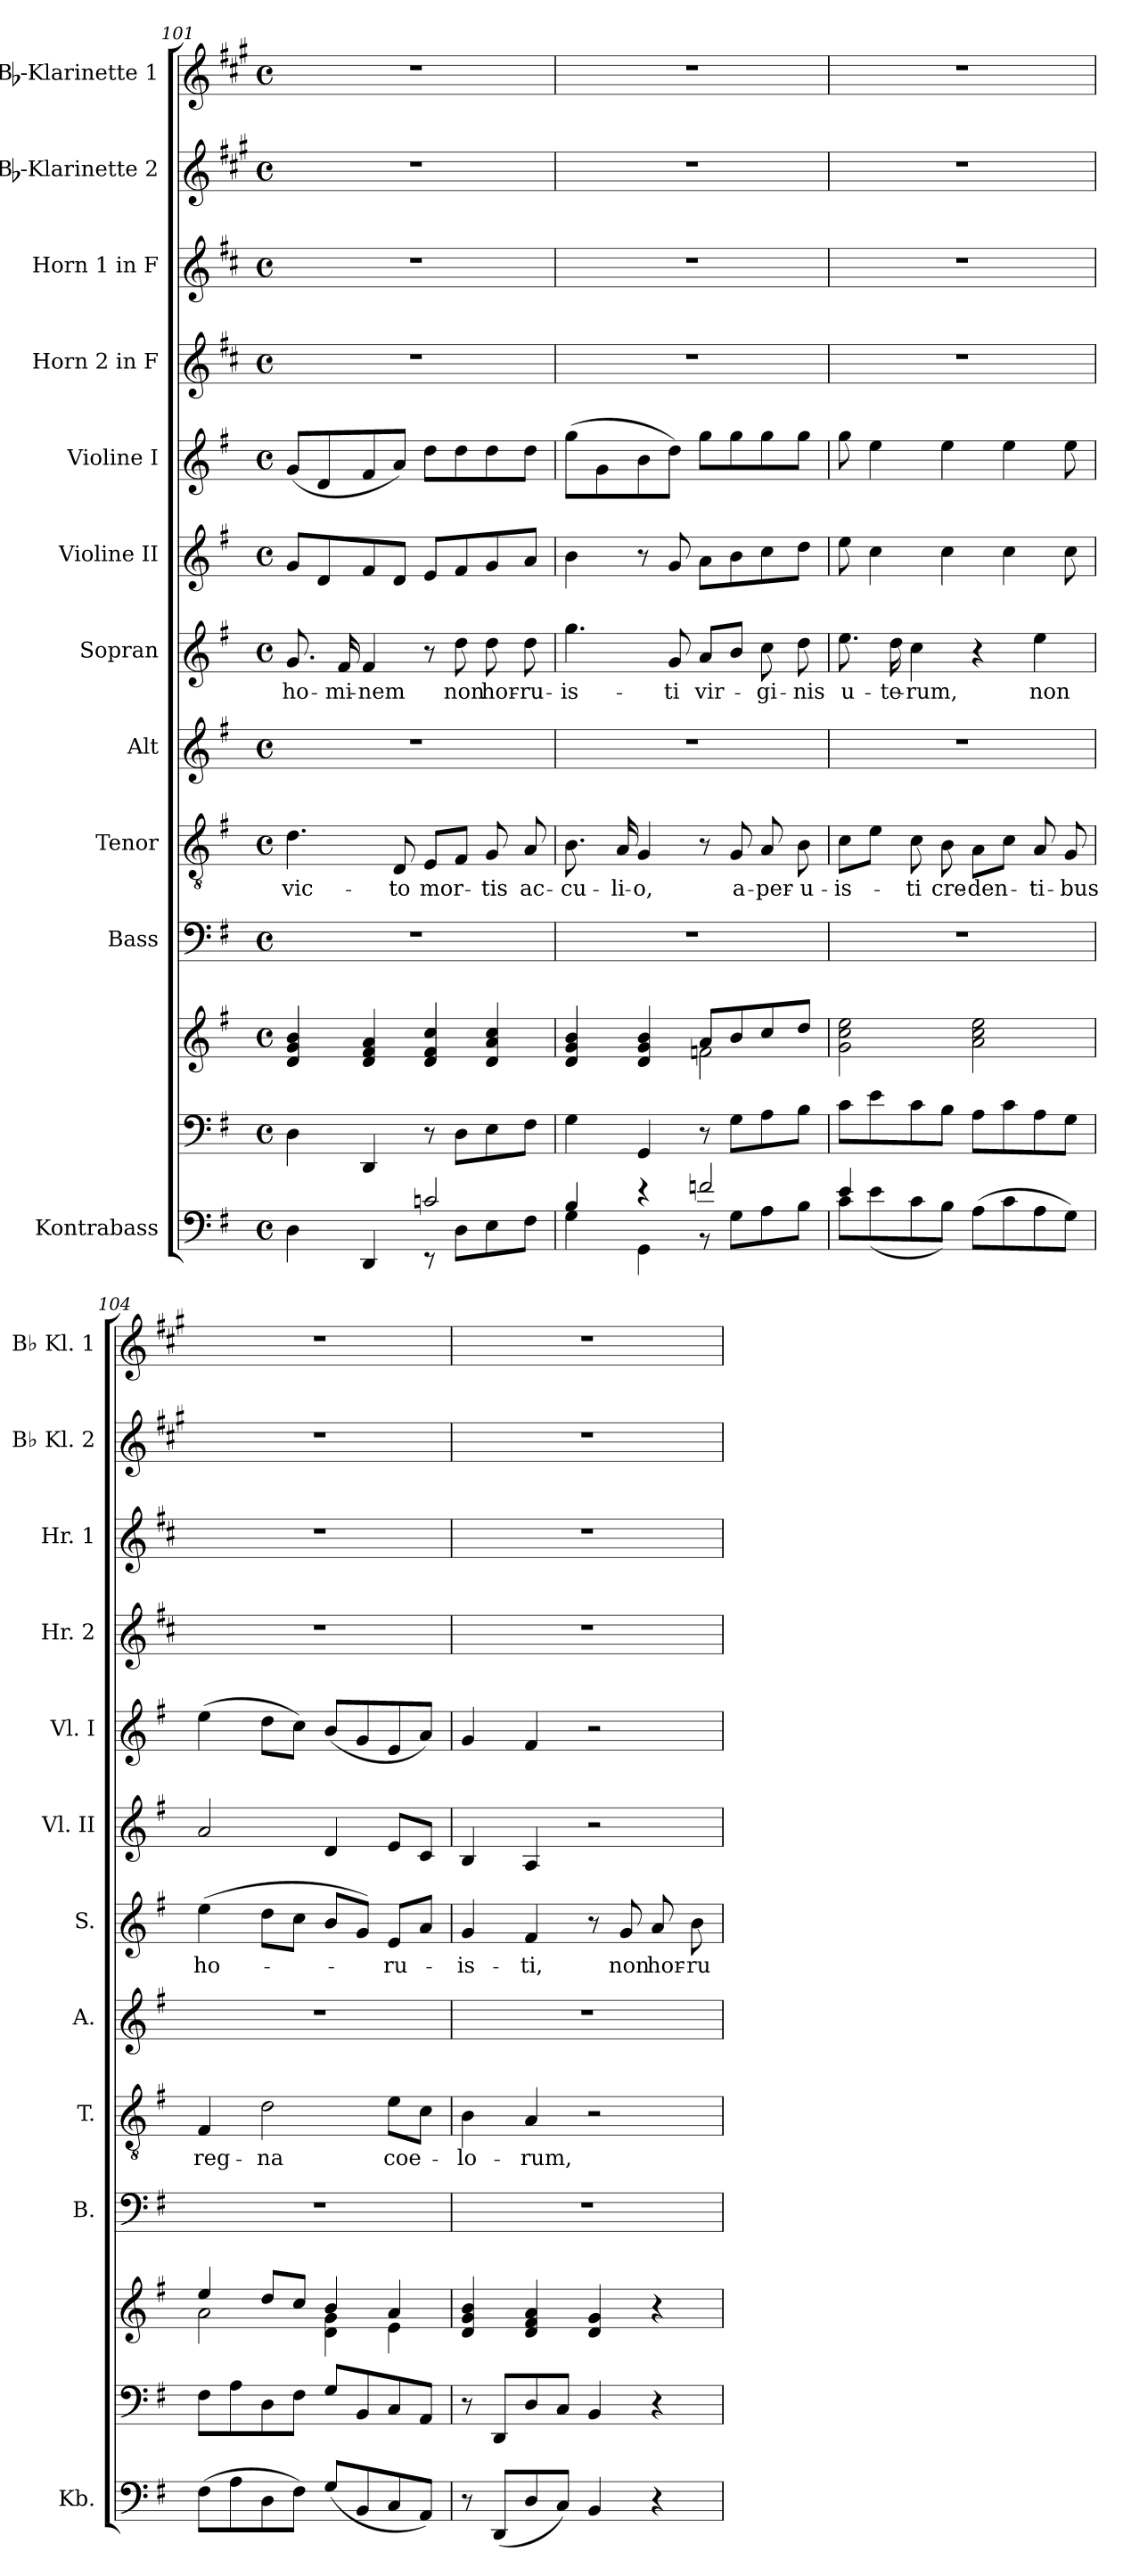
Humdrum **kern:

**kern	**kern	**kern	**kern	**kern	**text	**kern	**kern	**text	**kern	**kern	**kern	**kern	**kern	**kern
*part12	*part11	*part11	*part10	*part9	*part9	*part8	*part7	*part7	*part6	*part5	*part4	*part3	*part2	*part1
*staff13	*staff12	*staff11	*staff10	*staff9	*staff9	*staff8	*staff7	*staff7	*staff6	*staff5	*staff4	*staff3	*staff2	*staff1
*I"Kontrabass	*	*	*I"Bass	*I"Tenor	*	*I"Alt	*I"Sopran	*	*I"Violine II	*I"Violine I	*I"Horn 2 in F	*I"Horn 1 in F	*I"Bb-Klarinette 2	*I"Bb-Klarinette 1
*I'Kb.	*	*	*I'B.	*I'T.	*	*I'A.	*I'S.	*	*I'Vl. II	*I'Vl. I	*I'Hr. 2	*I'Hr. 1	*I'Bb Kl. 2	*I'Bb Kl. 1
!!LO:PB:g=z
*clefF4	*clefF4	*clefG2	*clefF4	*clefGv2	*	*clefG2	*clefG2	*	*clefG2	*clefG2	*clefG2	*clefG2	*clefG2	*clefG2
*ITrd7c12	*	*	*	*	*	*	*	*	*	*	*ITrd4c7	*ITrd4c7	*ITrd1c2	*ITrd1c2
*k[f#]	*k[f#]	*k[f#]	*k[f#]	*k[f#]	*	*k[f#]	*k[f#]	*	*k[f#]	*k[f#]	*k[f#]	*k[f#]	*k[f#]	*k[f#]
*G:	*G:	*G:	*G:	*G:	*	*G:	*G:	*	*G:	*G:	*G:	*G:	*G:	*G:
*M4/4	*M4/4	*M4/4	*M4/4	*M4/4	*	*M4/4	*M4/4	*	*M4/4	*M4/4	*M4/4	*M4/4	*M4/4	*M4/4
*met(c)	*met(c)	*met(c)	*met(c)	*met(c)	*	*met(c)	*met(c)	*	*met(c)	*met(c)	*met(c)	*met(c)	*met(c)	*met(c)
=101	=101	=101	=101	=101	=101	=101	=101	=101	=101	=101	=101	=101	=101	=101
*^	*	*	*	*	*	*	*	*	*	*	*	*	*	*
!	!	!	!	!	!	!LO:LY:b	!	!	!LO:LY:b	!	!	!	!	!	!
2ryy	4DD\	4D\	4d/ 4g/ 4b/	1r	4.d\	-vic-	1r	8.g/	ho-	8g/L	(<8g/L	1r	1r	1r	1r
.	.	.	.	.	.	.	.	.	.	8d/	8d/	.	.	.	.
!	!	!	!	!	!	!	!	!	!LO:LY:b	!	!	!	!	!	!
.	.	.	.	.	.	.	.	16f#/	-mi-	.	.	.	.	.	.
!	!	!	!	!	!	!	!	!	!LO:LY:b	!	!	!	!	!	!
.	4DDD/	4DD/	4d/ 4f#/ 4a/	.	.	.	.	4f#/	-nem	8f#/	8f#/	.	.	.	.
!	!	!	!	!	!	!LO:LY:b	!	!	!	!	!	!	!	!	!
.	.	.	.	.	8D/	-to	.	.	.	8d/J	8a/J)	.	.	.	.
!	!	!	!	!	!	!LO:LY:b	!	!	!	!	!	!	!	!	!
2Cn/	8r	8r	4d/ 4f#/ 4cc/	.	8E/L	mor-	.	8r	.	8e/L	8dd\L	.	.	.	.
!	!	!	!	!	!	!	!	!	!LO:LY:b	!	!	!	!	!	!
.	8DD\L	8D\L	.	.	8F#/J	.	.	8dd\	non	8f#/	8dd\	.	.	.	.
!	!	!	!	!	!	!LO:LY:b	!	!	!LO:LY:b	!	!	!	!	!	!
.	8EE\	8E\	4d/ 4a/ 4cc/	.	8G/	-tis	.	8dd\	hor-	8g/	8dd\	.	.	.	.
!	!	!	!	!	!	!LO:LY:b	!	!	!LO:LY:b	!	!	!	!	!	!
.	8FF#\J	8F#\J	.	.	8A/	ac-	.	8dd\	-ru-	8a/J	8dd\J	.	.	.	.
=102	=102	=102	=102	=102	=102	=102	=102	=102	=102	=102	=102	=102	=102	=102	=102
*	*	*	*^	*	*	*	*	*	*	*	*	*	*	*	*
!	!	!	!	!	!	!	!LO:LY:b	!	!	!LO:LY:b	!	!	!	!	!	!
4BB/	4GG\	4G\	4d/ 4g/ 4b/	2ryy	1r	8.B\	-cu-	1r	4.gg\	-is-	4b\	(>8gg\L	1r	1r	1r	1r
.	.	.	.	.	.	.	.	.	.	.	.	8g\	.	.	.	.
!	!	!	!	!	!	!	!LO:LY:b	!	!	!	!	!	!	!	!	!
.	.	.	.	.	.	16A/	-li-	.	.	.	.	.	.	.	.	.
!	!	!	!	!	!	!	!LO:LY:b	!	!	!	!	!	!	!	!	!
4r	4GGG\	4GG/	4d/ 4g/ 4b/	.	.	4G/	-o,	.	.	.	8r	8b\	.	.	.	.
!	!	!	!	!	!	!	!	!	!	!LO:LY:b	!	!	!	!	!	!
.	.	.	.	.	.	.	.	.	8g/	-ti	8g/	8dd\J)	.	.	.	.
!	!	!	!	!	!	!	!	!	!	!LO:LY:b	!	!	!	!	!	!
2Fn/	8r	8r	8a/L	2fn\	.	8r	.	.	8a/L	vir-	8a\L	8gg\L	.	.	.	.
!	!	!	!	!	!	!	!LO:LY:b	!	!	!	!	!	!	!	!	!
.	8GG\L	8G\L	8b/	.	.	8G/	a-	.	8b/J	.	8b\	8gg\	.	.	.	.
!	!	!	!	!	!	!	!LO:LY:b	!	!	!LO:LY:b	!	!	!	!	!	!
.	8AA\	8A\	8cc/	.	.	8A/	-per-	.	8cc\	-gi-	8cc\	8gg\	.	.	.	.
!	!	!	!	!	!	!	!LO:LY:b	!	!	!LO:LY:b	!	!	!	!	!	!
.	8BB\J	8B\J	8dd/J	.	.	8B\	-u-	.	8dd\	-nis	8dd\J	8gg\J	.	.	.	.
*	*	*	*v	*v	*	*	*	*	*	*	*	*	*	*	*	*
=103	=103	=103	=103	=103	=103	=103	=103	=103	=103	=103	=103	=103	=103	=103	=103
!	!	!	!	!	!	!LO:LY:b	!	!	!LO:LY:b	!	!	!	!	!	!
4E/	8C\L	8c\L	2g\ 2cc\ 2ee\	1r	8c\L	-is-	1r	8.ee\	u-	8ee\	8gg\	1r	1r	1r	1r
.	(>8E\	8e\	.	.	8e\J	.	.	.	.	4cc\	4ee\	.	.	.	.
!	!	!	!	!	!	!	!	!	!LO:LY:b	!	!	!	!	!	!
.	.	.	.	.	.	.	.	16dd\	-te-	.	.	.	.	.	.
!	!	!	!	!	!	!LO:LY:b	!	!	!LO:LY:b	!	!	!	!	!	!
2.ryy	8C\	8c\	.	.	8c\	-ti	.	4cc\	-rum,	.	.	.	.	.	.
!	!	!	!	!	!	!LO:LY:b	!	!	!	!	!	!	!	!	!
.	8BB\J)	8B\J	.	.	8B\	cre-	.	.	.	4cc\	4ee\	.	.	.	.
!	!	!	!	!	!	!LO:LY:b	!	!	!	!	!	!	!	!	!
.	(>8AA\L	8A\L	2a\ 2cc\ 2ee\	.	8A\L	-den-	.	4r	.	.	.	.	.	.	.
.	8C\	8c\	.	.	8c\J	.	.	.	.	4cc\	4ee\	.	.	.	.
!	!	!	!	!	!	!LO:LY:b	!	!	!LO:LY:b	!	!	!	!	!	!
.	8AA\	8A\	.	.	8A/	-ti-	.	4ee\	non	.	.	.	.	.	.
!	!	!	!	!	!	!LO:LY:b	!	!	!	!	!	!	!	!	!
.	8GG\J)	8G\J	.	.	8G/	-bus	.	.	.	8cc\	8ee\	.	.	.	.
=104	=104	=104	=104	=104	=104	=104	=104	=104	=104	=104	=104	=104	=104	=104	=104
*	*	*	*^	*	*	*	*	*	*	*	*	*	*	*	*
!	!	!	!	!	!	!	!LO:LY:b	!	!	!LO:LY:b	!	!	!	!	!	!
*v	*v	*	*	*	*	*	*	*	*	*	*	*	*	*	*	*
(>8FF#\L	8F#\L	4ee/	2a\	1r	4F#/	reg-	1r	(>4ee\	ho-	2a/	(>4ee\	1r	1r	1r	1r
8AA\	8A\	.	.	.	.	.	.	.	.	.	.	.	.	.	.
!	!	!	!	!	!	!LO:LY:b	!	!	!	!	!	!	!	!	!
8DD\	8D\	8dd/L	.	.	2d\	-na	.	8dd\L	.	.	8dd\L	.	.	.	.
8FF#\J)	8F#\J	8cc/J	.	.	.	.	.	8cc\J	.	.	8cc\J)	.	.	.	.
(<8GG/L	8G/L	4b/	4d\ 4g\	.	.	.	.	8b/L	.	4d/	(<8b/L	.	.	.	.
8BBB/	8BB/	.	.	.	.	.	.	8g/J)	.	.	8g/	.	.	.	.
!	!	!	!	!	!	!LO:LY:b	!	!	!LO:LY:b	!	!	!	!	!	!
8CC/	8C/	4a/	4e\	.	8e\L	coe-	.	8e/L	-ru-	8e/L	8e/	.	.	.	.
8AAA/J)	8AA/J	.	.	.	8c\J	.	.	8a/J	.	8c/J	8a/J)	.	.	.	.
*	*	*v	*v	*	*	*	*	*	*	*	*	*	*	*	*
=105	=105	=105	=105	=105	=105	=105	=105	=105	=105	=105	=105	=105	=105	=105
!	!	!	!	!	!LO:LY:b	!	!	!LO:LY:b	!	!	!	!	!	!
8r	8r	4d/ 4g/ 4b/	1r	4B\	-lo-	1r	4g/	-is-	4B/	4g/	1r	1r	1r	1r
(<8DDD/L	8DD/L	.	.	.	.	.	.	.	.	.	.	.	.	.
!	!	!	!	!	!LO:LY:b	!	!	!LO:LY:b	!	!	!	!	!	!
8DD/	8D/	4d/ 4f#/ 4a/	.	4A/	-rum,	.	4f#/	-ti,	4A/	4f#/	.	.	.	.
8CC/J)	8C/J	.	.	.	.	.	.	.	.	.	.	.	.	.
4BBB/	4BB/	4d/ 4g/	.	2r	.	.	8r	.	2r	2r	.	.	.	.
!	!	!	!	!	!	!	!	!LO:LY:b	!	!	!	!	!	!
.	.	.	.	.	.	.	8g/	non	.	.	.	.	.	.
!	!	!	!	!	!	!	!	!LO:LY:b	!	!	!	!	!	!
4r	4r	4r	.	.	.	.	8a/	hor-	.	.	.	.	.	.
!	!	!	!	!	!	!	!	!LO:LY:b	!	!	!	!	!	!
.	.	.	.	.	.	.	8b\	-ru-	.	.	.	.	.	.
=	=	=	=	=	=	=	=	=	=	=	=	=	=	=
*-	*-	*-	*-	*-	*-	*-	*-	*-	*-	*-	*-	*-	*-	*-
